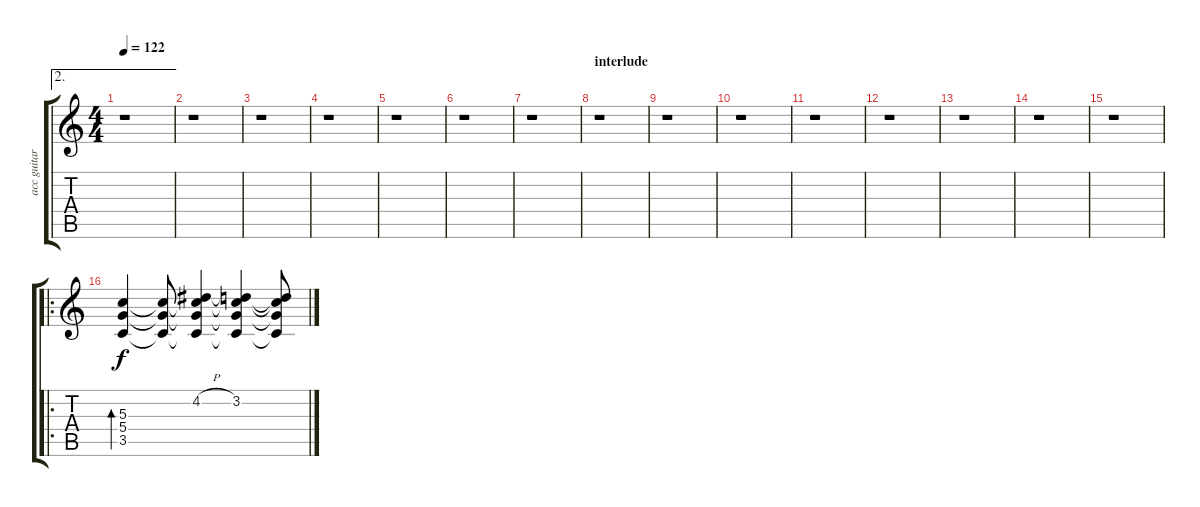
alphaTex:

\track ("acc guitar" "acc guitar") {instrument acousticguitarsteel}
\staff {score tabs}
\tuning (E4 B3 G3 D3 A2 E2) {hide}
\ae 2
\ts (4 4)
\tempo 122
\clef g2
\ks c
r.1{dy f} |
r.1 |
r.1 |
r.1 |
r.1 |
r.1 |
r.1 |
\section ("" "interlude")
r.1 |
r.1 |
r.1 |
r.1 |
r.1 |
r.1 |
r.1 |
r.1 |
\ro
(5.3 5.4 3.5).4{bd 240} (5.3{t} 5.4{t} 3.5{t}).8 (4.2{h} 5.3{t} 5.4{t} 3.5{t}).4 (3.2 5.3{t} 5.4{t} 3.5{t}).4 (3.2{t} 5.3{t} 5.4{t} 3.5{t}).8
